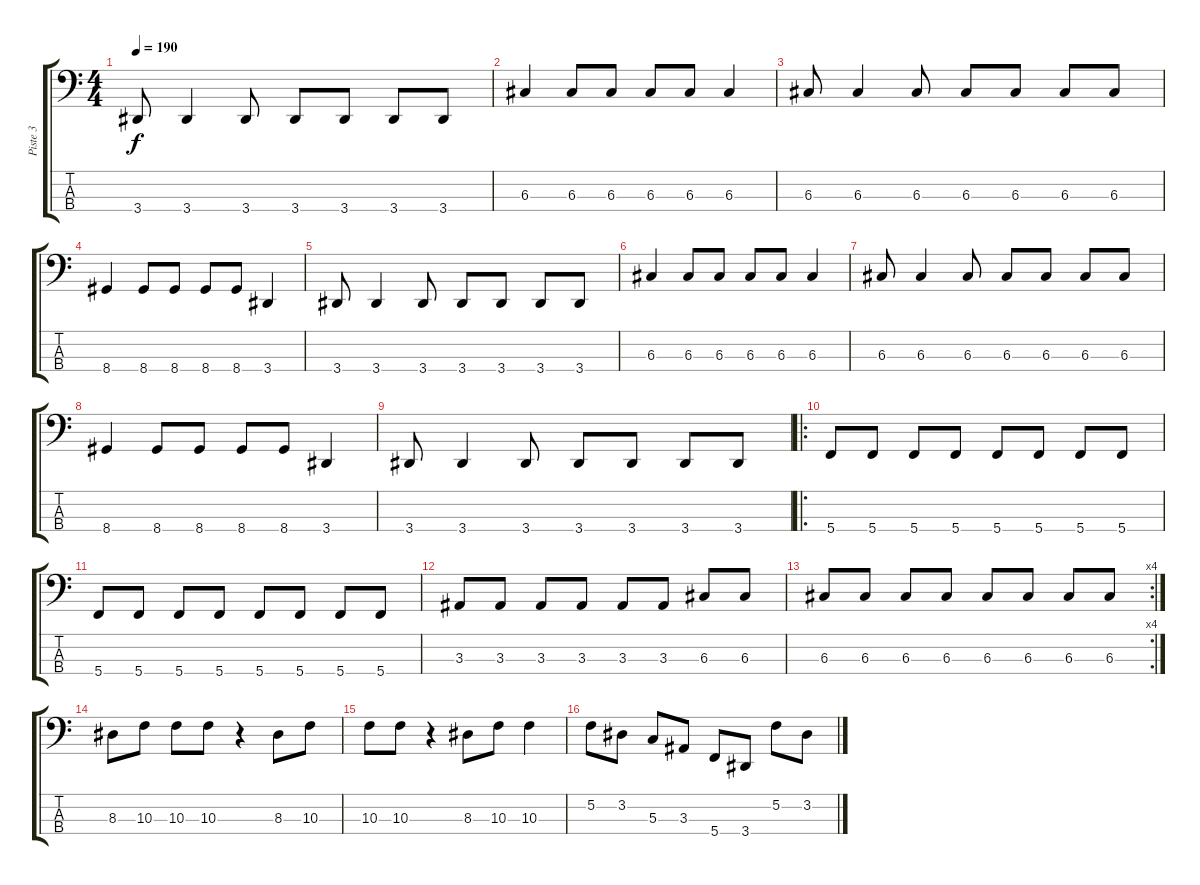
\track ("Piste 3" "Piste 3") {instrument electricbassfinger}
\staff {score tabs}
\tuning (F2 C2 G1 C1) {hide}
\ts (4 4)
\tempo 190
\clef f4
\ks c
3.4.8{dy f} 3.4.4 3.4.8 3.4.8 3.4.8 3.4.8 3.4.8 |
6.3.4 6.3.8 6.3.8 6.3.8 6.3.8 6.3.4 |
6.3.8 6.3.4 6.3.8 6.3.8 6.3.8 6.3.8 6.3.8 |
8.4.4 8.4.8 8.4.8 8.4.8 8.4.8 3.4.4 |
3.4.8 3.4.4 3.4.8 3.4.8 3.4.8 3.4.8 3.4.8 |
6.3.4 6.3.8 6.3.8 6.3.8 6.3.8 6.3.4 |
6.3.8 6.3.4 6.3.8 6.3.8 6.3.8 6.3.8 6.3.8 |
8.4.4 8.4.8 8.4.8 8.4.8 8.4.8 3.4.4 |
3.4.8 3.4.4 3.4.8 3.4.8 3.4.8 3.4.8 3.4.8 |
\ro
5.4.8 5.4.8 5.4.8 5.4.8 5.4.8 5.4.8 5.4.8 5.4.8 |
5.4.8 5.4.8 5.4.8 5.4.8 5.4.8 5.4.8 5.4.8 5.4.8 |
3.3.8 3.3.8 3.3.8 3.3.8 3.3.8 3.3.8 6.3.8 6.3.8 |
\rc 4
6.3.8 6.3.8 6.3.8 6.3.8 6.3.8 6.3.8 6.3.8 6.3.8 |
8.3.8 10.3.8 10.3.8 10.3.8 r.4 8.3.8 10.3.8 |
10.3.8 10.3.8 r.4 8.3.8 10.3.8 10.3.4 |
5.2.8 3.2.8 5.3.8 3.3.8 5.4.8 3.4.8 5.2.8 3.2.8
